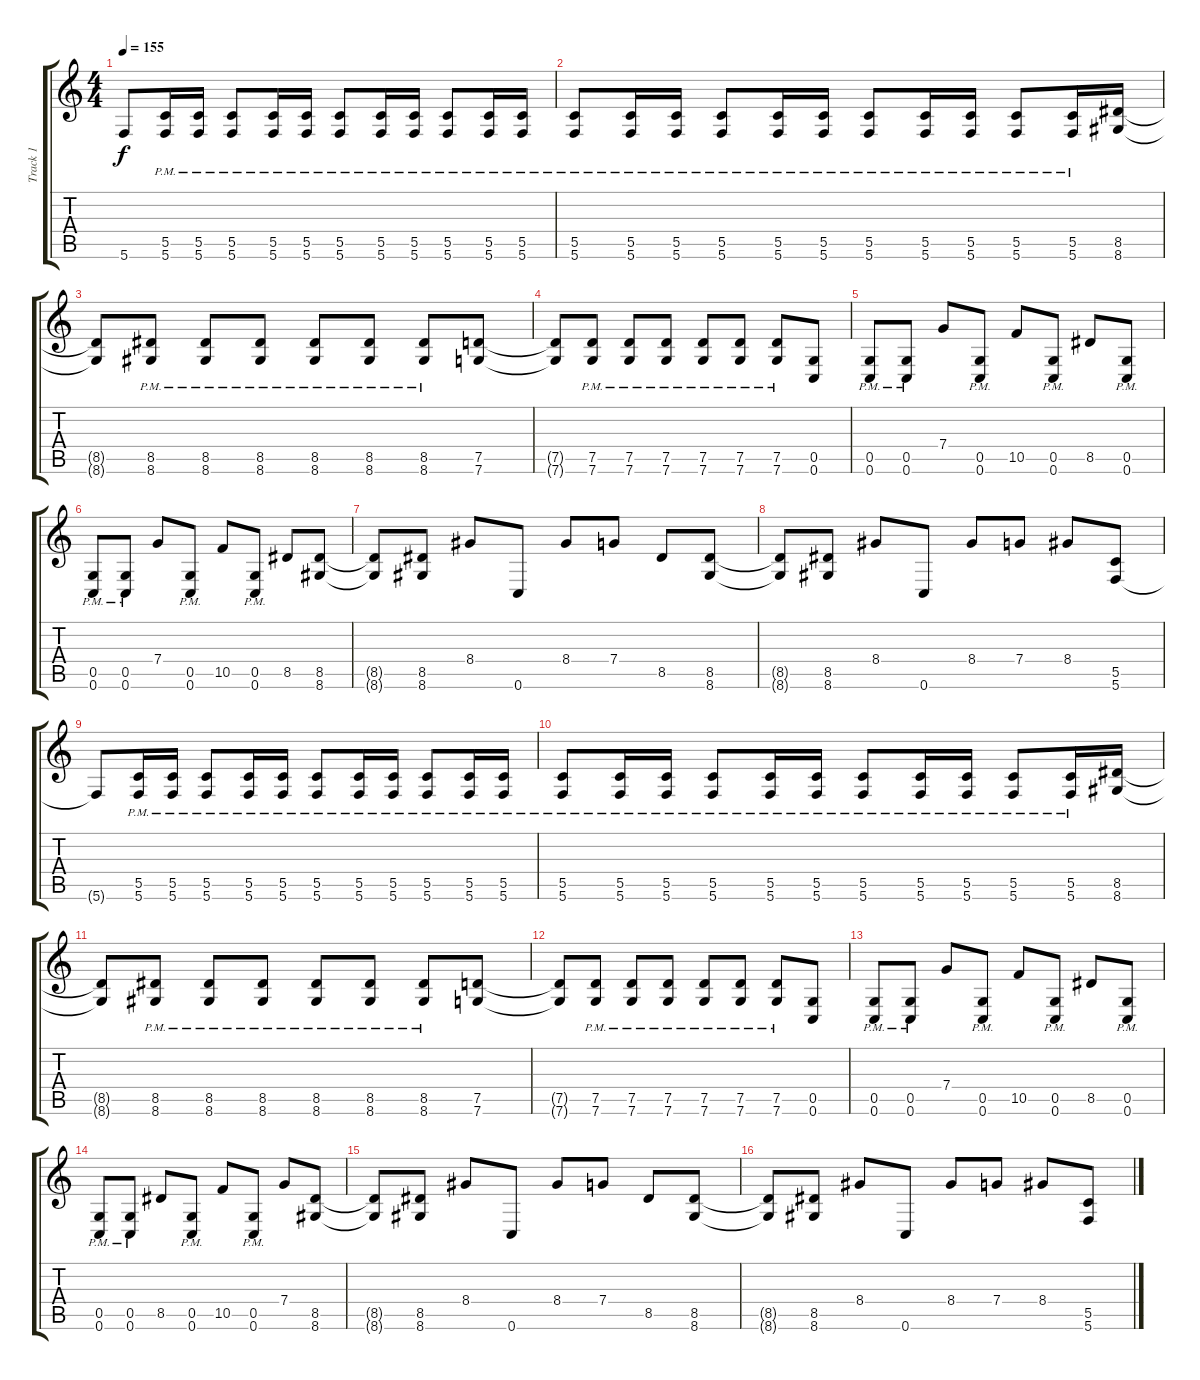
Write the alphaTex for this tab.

\track ("Track 1" "Track 1") {instrument distortionguitar}
\staff {score tabs}
\tuning (D4 A3 F3 C3 G2 C2) {hide}
\ts (4 4)
\tempo 155
\clef g2
\ks c
5.6{t}.8{dy f} (5.5{pm} 5.6{pm}).16 (5.5{pm} 5.6{pm}).16 (5.5{pm} 5.6{pm}).8 (5.5{pm} 5.6{pm}).16 (5.5{pm} 5.6{pm}).16 (5.5{pm} 5.6{pm}).8 (5.5{pm} 5.6{pm}).16 (5.5{pm} 5.6{pm}).16 (5.5{pm} 5.6{pm}).8 (5.5{pm} 5.6{pm}).16 (5.5{pm} 5.6{pm}).16 |
(5.5{pm} 5.6{pm}).8 (5.5{pm} 5.6{pm}).16 (5.5{pm} 5.6{pm}).16 (5.5{pm} 5.6{pm}).8 (5.5{pm} 5.6{pm}).16 (5.5{pm} 5.6{pm}).16 (5.5{pm} 5.6{pm}).8 (5.5{pm} 5.6{pm}).16 (5.5{pm} 5.6{pm}).16 (5.5{pm} 5.6{pm}).8 (5.5{pm} 5.6{pm}).16 (8.5 8.6).16 |
(8.5{t} 8.6{t}).8 (8.5{pm} 8.6{pm}).8 (8.5{pm} 8.6{pm}).8 (8.5{pm} 8.6{pm}).8 (8.5{pm} 8.6{pm}).8 (8.5{pm} 8.6{pm}).8 (8.5{pm} 8.6{pm}).8 (7.5 7.6).8 |
(7.5{t} 7.6{t}).8 (7.5{pm} 7.6{pm}).8 (7.5{pm} 7.6{pm}).8 (7.5{pm} 7.6{pm}).8 (7.5{pm} 7.6{pm}).8 (7.5{pm} 7.6{pm}).8 (7.5{pm} 7.6{pm}).8 (0.5 0.6).8 |
(0.5{pm} 0.6{pm}).8 (0.5{pm} 0.6{pm}).8 7.4.8 (0.5{pm} 0.6{pm}).8 10.5.8 (0.5{pm} 0.6{pm}).8 8.5.8 (0.5{pm} 0.6{pm}).8 |
(0.5{pm} 0.6{pm}).8 (0.5{pm} 0.6{pm}).8 7.4.8 (0.5{pm} 0.6{pm}).8 10.5.8 (0.5{pm} 0.6{pm}).8 8.5.8 (8.5 8.6).8 |
(8.5{t} 8.6{t}).8 (8.5 8.6).8 8.4.8 0.6.8 8.4.8 7.4.8 8.5.8 (8.5 8.6).8 |
(8.5{t} 8.6{t}).8 (8.5 8.6).8 8.4.8 0.6.8 8.4.8 7.4.8 8.4.8 (5.5 5.6).8 |
5.6{t}.8 (5.5{pm} 5.6{pm}).16 (5.5{pm} 5.6{pm}).16 (5.5{pm} 5.6{pm}).8 (5.5{pm} 5.6{pm}).16 (5.5{pm} 5.6{pm}).16 (5.5{pm} 5.6{pm}).8 (5.5{pm} 5.6{pm}).16 (5.5{pm} 5.6{pm}).16 (5.5{pm} 5.6{pm}).8 (5.5{pm} 5.6{pm}).16 (5.5{pm} 5.6{pm}).16 |
(5.5{pm} 5.6{pm}).8 (5.5{pm} 5.6{pm}).16 (5.5{pm} 5.6{pm}).16 (5.5{pm} 5.6{pm}).8 (5.5{pm} 5.6{pm}).16 (5.5{pm} 5.6{pm}).16 (5.5{pm} 5.6{pm}).8 (5.5{pm} 5.6{pm}).16 (5.5{pm} 5.6{pm}).16 (5.5{pm} 5.6{pm}).8 (5.5{pm} 5.6{pm}).16 (8.5 8.6).16 |
(8.5{t} 8.6{t}).8 (8.5{pm} 8.6{pm}).8 (8.5{pm} 8.6{pm}).8 (8.5{pm} 8.6{pm}).8 (8.5{pm} 8.6{pm}).8 (8.5{pm} 8.6{pm}).8 (8.5{pm} 8.6{pm}).8 (7.5 7.6).8 |
(7.5{t} 7.6{t}).8 (7.5{pm} 7.6{pm}).8 (7.5{pm} 7.6{pm}).8 (7.5{pm} 7.6{pm}).8 (7.5{pm} 7.6{pm}).8 (7.5{pm} 7.6{pm}).8 (7.5{pm} 7.6{pm}).8 (0.5 0.6).8 |
(0.5{pm} 0.6{pm}).8 (0.5{pm} 0.6{pm}).8 7.4.8 (0.5{pm} 0.6{pm}).8 10.5.8 (0.5{pm} 0.6{pm}).8 8.5.8 (0.5{pm} 0.6{pm}).8 |
(0.5{pm} 0.6{pm}).8 (0.5{pm} 0.6{pm}).8 8.5.8 (0.5{pm} 0.6{pm}).8 10.5.8 (0.5{pm} 0.6{pm}).8 7.4.8 (8.5 8.6).8 |
(8.5{t} 8.6{t}).8 (8.5 8.6).8 8.4.8 0.6.8 8.4.8 7.4.8 8.5.8 (8.5 8.6).8 |
(8.5{t} 8.6{t}).8 (8.5 8.6).8 8.4.8 0.6.8 8.4.8 7.4.8 8.4.8 (5.5 5.6).8
